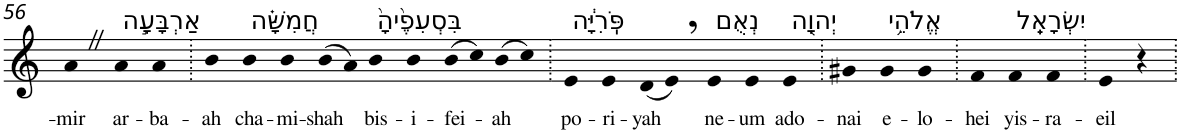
**kern	**text
*part1	*part1
*staff1	*staff1
*I"Piano	*
*I'Pno	*
!!LO:PB:g=z
*clefG2	*
*k[]	*
=56	=56
!	!LO:LY:b
4aZ	-mir
!LO:TX:a:t=אַרְבָּעָ֣ה	!
!	!LO:LY:b
4a	ar-
!	!LO:LY:b
4a	-ba-
=57.	=57.
!	!LO:LY:b
4b	-ah
!LO:TX:a:t=חֲמִשָּׁ֗ה	!
!	!LO:LY:b
4b	cha-
!	!LO:LY:b
4b	-mi-
!	!LO:LY:b
(8b	-shah
8a)	.
!LO:TX:a:t=בִּסְעִפֶ֙יהָ֙	!
!	!LO:LY:b
4b	bis-
!	!LO:LY:b
4b	-i-
!	!LO:LY:b
(8b	-fei-
8cc)	.
!	!LO:LY:b
(8b	-ah
8cc)	.
=58.	=58.
!LO:TX:a:t=פֹּֽרִיָּ֔ה	!
!	!LO:LY:b
4e	po-
!	!LO:LY:b
4e	-ri-
!	!LO:LY:b
(8d	-yah
8e,)	.
!LO:TX:a:t=נְאֻם	!
!	!LO:LY:b
4e	ne-
!	!LO:LY:b
4e	-um
!LO:TX:a:t=יְהוָ֖ה	!
!	!LO:LY:b
4e	ado-
=59.	=59.
!	!LO:LY:b
4g#X	-nai
!LO:TX:a:t=אֱלֹהֵ֥י	!
!	!LO:LY:b
4g#	e-
!	!LO:LY:b
4g#	-lo-
=60.	=60.
!	!LO:LY:b
4f	-hei
!LO:TX:a:t=יִשְׂרָאֵֽל	!
!	!LO:LY:b
4f	yis-
!	!LO:LY:b
4f	-ra-
=61.	=61.
!	!LO:LY:b
4e	-eil
4r	.
=.	=.
*-	*-
